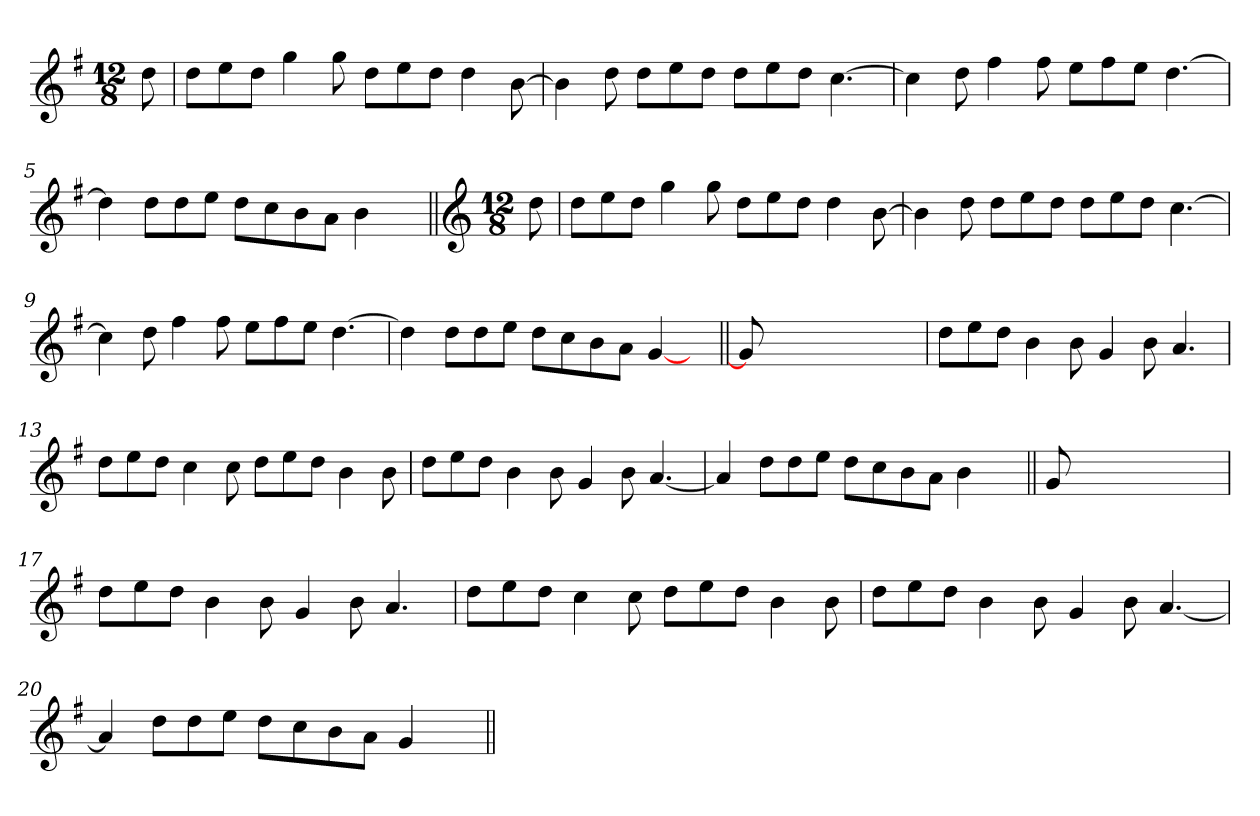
**kern
*part1
*staff1
*clefG2
*k[f#]
*G:
*M12/8
=1
8dd\
=2
8dd\L
8ee\
8dd\J
4gg\
8gg\
8dd\L
8ee\
8dd\J
4dd\
[8b\
=3
4b\]
8dd\
8dd\L
8ee\
8dd\J
8dd\L
8ee\
8dd\J
[4.cc\
=4
4cc\]
8dd\
4ff#\
8ff#\
8ee\L
8ff#\
8ee\J
[4.dd\
=5
4dd\]
8dd\L
8dd\
8ee\J
8dd\L
8cc\
8b\
8a\J
4b\
8ryy
!!LO:LB:g=z
=6||
*clefG2
*M12/8
8dd\
=7
8dd\L
8ee\
8dd\J
4gg\
8gg\
8dd\L
8ee\
8dd\J
4dd\
[8b\
=8
4b\]
8dd\
8dd\L
8ee\
8dd\J
8dd\L
8ee\
8dd\J
[4.cc\
=9
4cc\]
8dd\
4ff#\
8ff#\
8ee\L
8ff#\
8ee\J
[4.dd\
=10
4dd\]
8dd\L
8dd\
8ee\J
8dd\L
8cc\
8b\
8a\J
[4g/
8ryy
!!LO:LB:g=z
=11||
8g/]
1ryy
4.ryy
=12
8dd\L
8ee\
8dd\J
4b\
8b\
4g/
8b\
4.a/
=13
8dd\L
8ee\
8dd\J
4cc\
8cc\
8dd\L
8ee\
8dd\J
4b\
8b\
=14
8dd\L
8ee\
8dd\J
4b\
8b\
4g/
8b\
[4.a/
=15
4a/]
8dd\L
8dd\
8ee\J
8dd\L
8cc\
8b\
8a\J
4b\
8ryy
!!LO:LB:g=z
=16||
8g/
1ryy
4.ryy
=17
8dd\L
8ee\
8dd\J
4b\
8b\
4g/
8b\
4.a/
=18
8dd\L
8ee\
8dd\J
4cc\
8cc\
8dd\L
8ee\
8dd\J
4b\
8b\
=19
8dd\L
8ee\
8dd\J
4b\
8b\
4g/
8b\
[4.a/
=20
4a/]
8dd\L
8dd\
8ee\J
8dd\L
8cc\
8b\
8a\J
4g/
8ryy
=||
*-
